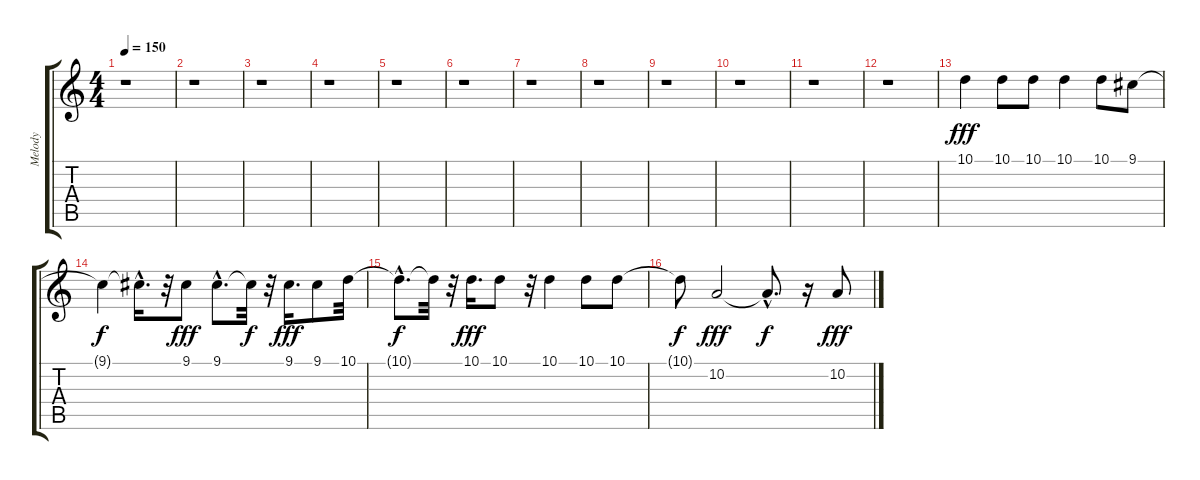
\track ("Melody" "Melody") {instrument drawbarorgan}
\staff {score tabs}
\tuning (E4 B3 G3 D3 A2 E2) {hide}
\ts (4 4)
\tempo 150
\clef g2
\ks c
r.1{dy fff instrument drawbarorgan} |
r.1 |
r.1 |
r.1 |
r.1 |
r.1 |
r.1 |
r.1 |
r.1 |
r.1 |
r.1 |
r.1 |
10.1.4 10.1.8 10.1.8 10.1.4 10.1.8 9.1.8 |
9.1{t}.4{dy f} 9.1{hac t}.16{d} r.32 9.1.8{dy fff} 9.1{hac}.8{d} 9.1{t}.32{dy f} r.32 9.1.16{d dy fff} 9.1.8 10.1.32 |
10.1{hac t}.8{d dy f} 10.1{t}.32 r.32 10.1.16{d dy fff} 10.1.8 r.32 10.1.4 10.1.8 10.1.8 |
10.1{t}.8{dy f} 10.2.2{dy fff} 10.2{hac t}.8{d dy f} r.16 10.2.8{dy fff}
